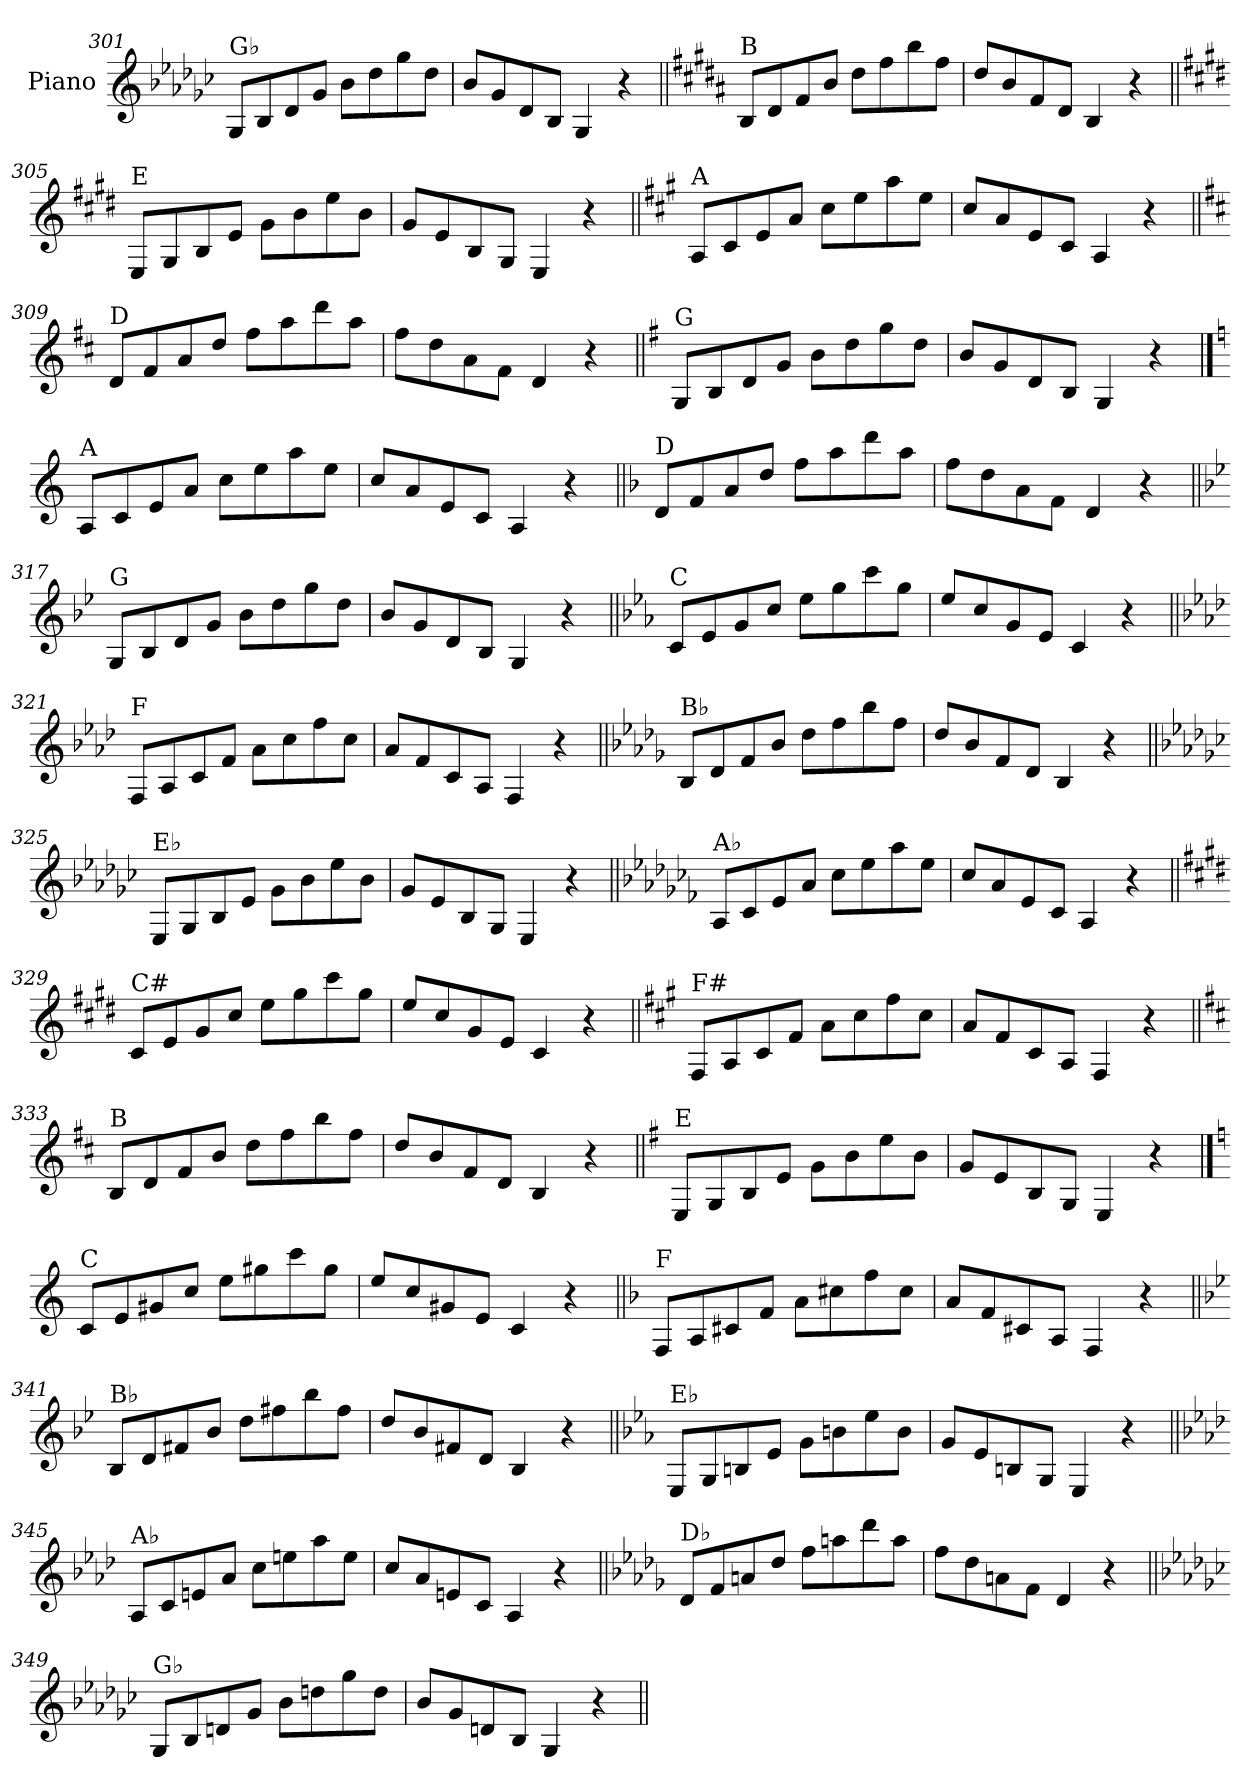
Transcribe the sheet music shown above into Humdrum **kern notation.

**kern
*part1
*staff1
*I"Piano
*I'Pno.
!!LO:LB:g=z
*clefG2
*k[b-e-a-d-g-c-]
=301
!LO:TX:a:t=G♭
8G-/L
8B-/
8d-/
8g-/J
8b-\L
8dd-\
8gg-\
8dd-\J
=302
8b-/L
8g-/
8d-/
8B-/J
4G-/
4r
=303||
*k[f#c#g#d#a#]
!LO:TX:a:t=B
8B/L
8d#/
8f#/
8b/J
8dd#\L
8ff#\
8bb\
8ff#\J
=304
8dd#/L
8b/
8f#/
8d#/J
4B/
4r
=305||
*k[f#c#g#d#]
!LO:TX:a:t=E
8E/L
8G#/
8B/
8e/J
8g#\L
8b\
8ee\
8b\J
=306
8g#/L
8e/
8B/
8G#/J
4E/
4r
!!LO:LB:g=z
=307||
*k[f#c#g#]
!LO:TX:a:t=A
8A/L
8c#/
8e/
8a/J
8cc#\L
8ee\
8aa\
8ee\J
=308
8cc#/L
8a/
8e/
8c#/J
4A/
4r
=309||
*k[f#c#]
!LO:TX:a:t=D
8d/L
8f#/
8a/
8dd/J
8ff#\L
8aa\
8ddd\
8aa\J
=310
8ff#\L
8dd\
8a\
8f#\J
4d/
4r
=311||
*k[f#]
!LO:TX:a:t=G
8G/L
8B/
8d/
8g/J
8b\L
8dd\
8gg\
8dd\J
=312
8b/L
8g/
8d/
8B/J
4G/
4r
!!LO:LB:g=z
==313
*k[]
!LO:TX:a:t=A
8A/L
8c/
8e/
8a/J
8cc\L
8ee\
8aa\
8ee\J
=314
8cc/L
8a/
8e/
8c/J
4A/
4r
=315||
*k[b-]
!LO:TX:a:t=D
8d/L
8f/
8a/
8dd/J
8ff\L
8aa\
8ddd\
8aa\J
=316
8ff\L
8dd\
8a\
8f\J
4d/
4r
=317||
*k[b-e-]
!LO:TX:a:t=G
8G/L
8B-/
8d/
8g/J
8b-\L
8dd\
8gg\
8dd\J
=318
8b-/L
8g/
8d/
8B-/J
4G/
4r
!!LO:LB:g=z
=319||
*k[b-e-a-]
!LO:TX:a:t=C
8c/L
8e-/
8g/
8cc/J
8ee-\L
8gg\
8ccc\
8gg\J
=320
8ee-/L
8cc/
8g/
8e-/J
4c/
4r
=321||
*k[b-e-a-d-]
!LO:TX:a:t=F
8F/L
8A-/
8c/
8f/J
8a-\L
8cc\
8ff\
8cc\J
=322
8a-/L
8f/
8c/
8A-/J
4F/
4r
=323||
*k[b-e-a-d-g-]
!LO:TX:a:t=B♭
8B-/L
8d-/
8f/
8b-/J
8dd-\L
8ff\
8bb-\
8ff\J
=324
8dd-/L
8b-/
8f/
8d-/J
4B-/
4r
!!LO:LB:g=z
=325||
*k[b-e-a-d-g-c-]
!LO:TX:a:t=E♭
8E-/L
8G-/
8B-/
8e-/J
8g-\L
8b-\
8ee-\
8b-\J
=326
8g-/L
8e-/
8B-/
8G-/J
4E-/
4r
=327||
*k[b-e-a-d-g-c-f-]
!LO:TX:a:t=A♭
8A-/L
8c-/
8e-/
8a-/J
8cc-\L
8ee-\
8aa-\
8ee-\J
=328
8cc-/L
8a-/
8e-/
8c-/J
4A-/
4r
=329||
*k[f#c#g#d#]
!LO:TX:a:t=C#
8c#/L
8e/
8g#/
8cc#/J
8ee\L
8gg#\
8ccc#\
8gg#\J
=330
8ee/L
8cc#/
8g#/
8e/J
4c#/
4r
!!LO:LB:g=z
=331||
*k[f#c#g#]
!LO:TX:a:t=F#
8F#/L
8A/
8c#/
8f#/J
8a\L
8cc#\
8ff#\
8cc#\J
=332
8a/L
8f#/
8c#/
8A/J
4F#/
4r
=333||
*k[f#c#]
!LO:TX:a:t=B
8B/L
8d/
8f#/
8b/J
8dd\L
8ff#\
8bb\
8ff#\J
=334
8dd/L
8b/
8f#/
8d/J
4B/
4r
=335||
*k[f#]
!LO:TX:a:t=E
8E/L
8G/
8B/
8e/J
8g\L
8b\
8ee\
8b\J
=336
8g/L
8e/
8B/
8G/J
4E/
4r
!!LO:PB:g=z
==337
*k[]
!LO:TX:a:t=C
8c/L
8e/
8g#X/
8cc/J
8ee\L
8gg#X\
8ccc\
8gg#\J
=338
8ee/L
8cc/
8g#X/
8e/J
4c/
4r
=339||
*k[b-]
!LO:TX:a:t=F
8F/L
8A/
8c#X/
8f/J
8a\L
8cc#X\
8ff\
8cc#\J
=340
8a/L
8f/
8c#X/
8A/J
4F/
4r
=341||
*k[b-e-]
!LO:TX:a:t=B♭
8B-/L
8d/
8f#X/
8b-/J
8dd\L
8ff#X\
8bb-\
8ff#\J
=342
8dd/L
8b-/
8f#X/
8d/J
4B-/
4r
!!LO:LB:g=z
=343||
*k[b-e-a-]
!LO:TX:a:t=E♭
8E-/L
8G/
8Bn/
8e-/J
8g\L
8bn\
8ee-\
8b\J
=344
8g/L
8e-/
8Bn/
8G/J
4E-/
4r
=345||
*k[b-e-a-d-]
!LO:TX:a:t=A♭
8A-/L
8c/
8en/
8a-/J
8cc\L
8een\
8aa-\
8ee\J
=346
8cc/L
8a-/
8en/
8c/J
4A-/
4r
=347||
*k[b-e-a-d-g-]
!LO:TX:a:t=D♭
8d-/L
8f/
8an/
8dd-/J
8ff\L
8aan\
8ddd-\
8aa\J
=348
8ff\L
8dd-\
8an\
8f\J
4d-/
4r
!!LO:LB:g=z
=349||
*k[b-e-a-d-g-c-]
!LO:TX:a:t=G♭
8G-/L
8B-/
8dn/
8g-/J
8b-\L
8ddn\
8gg-\
8dd\J
=350
8b-/L
8g-/
8dn/
8B-/J
4G-/
4r
=||
*-
